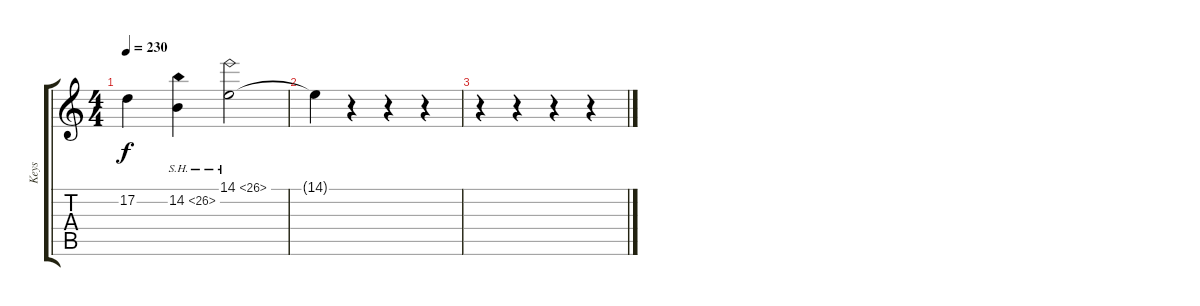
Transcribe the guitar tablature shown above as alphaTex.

\track ("Keys" "Keys") {instrument stringensemble1}
\staff {score tabs}
\tuning (D4 A3 F3 C3 G2 C2) {hide}
\ts (4 4)
\tempo 230
\clef g2
\ks c
17.2{t}.4{dy f} 14.2{sh 12}.4 14.1{sh 12}.2 |
14.1{t}.4 r.4 r.4 r.4 |
r.4 r.4 r.4 r.4
